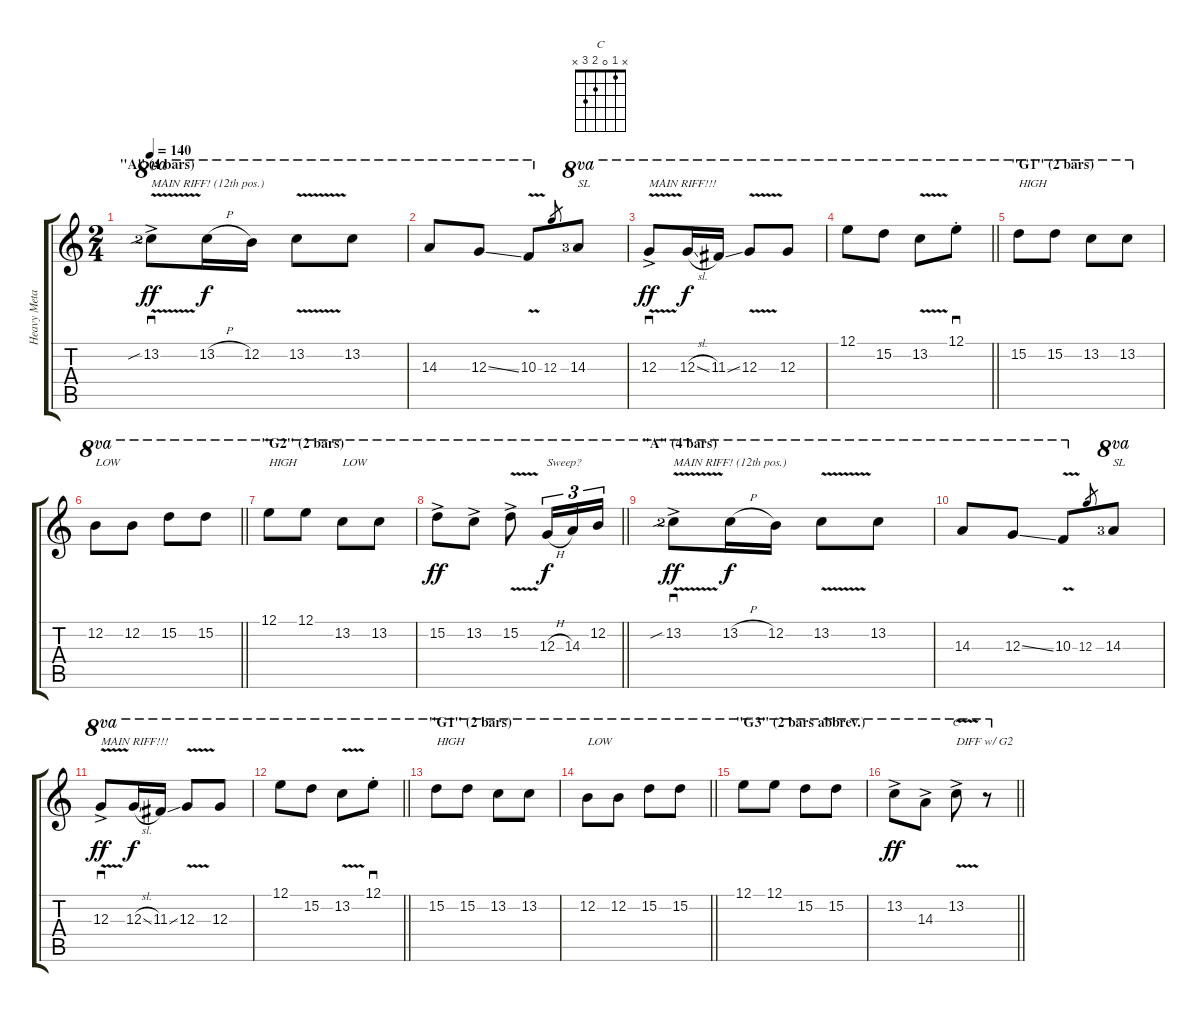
\track ("Heavy Metal Lead" "Heavy Meta") {instrument distortionguitar}
\staff {score tabs}
\tuning (E4 B3 G3 D3 A2 E2) {hide}
\chord ("C" x 1 0 2 3 x)
\ts (2 4)
\section ("" "\"A\" (4 bars)")
\tempo 140
\clef g2
\ks c
13.2{v sib ac lf 3}.8{sd ot 8va txt "MAIN RIFF! (12th pos.)" dy ff} 13.2{h}.16{ot 8va dy f} 12.2.16{ot 8va} 13.2{v}.8{ot 8va} 13.2.8{ot 8va} |
14.3.8{ot 8va} 12.3{ss}.8{ot 8va} 10.3{v}.8{ot 8va} 12.3.8{gr} 14.3{lf 4}.8{ot 8va txt "SL"} |
12.3{v ac}.8{sd ot 8va txt "MAIN RIFF!!!" dy ff} 12.3{sl}.16{ot 8va dy f} 11.3{ss}.16{ot 8va} 12.3{v}.8{ot 8va} 12.3.8{ot 8va} |
\barLineRight lightlight
12.1.8{ot 8va} 15.2.8{ot 8va} 13.2{v}.8{ot 8va} 12.1{st}.8{sd ot 8va} |
\section ("" "\"G1\" (2 bars)")
15.2.8{ot 8va txt "HIGH"} 15.2.8{ot 8va} 13.2.8{ot 8va} 13.2.8{ot 8va} |
\barLineRight lightlight
12.2.8{ot 8va txt "LOW"} 12.2.8{ot 8va} 15.2.8{ot 8va} 15.2.8{ot 8va} |
\section ("" "\"G2\" (2 bars)")
12.1.8{ot 8va txt "HIGH"} 12.1.8{ot 8va} 13.2.8{ot 8va txt "LOW"} 13.2.8{ot 8va} |
\barLineRight lightlight
15.2{ac}.8{ot 8va dy ff} 13.2{ac}.8{ot 8va} 15.2{v ac}.8{ot 8va} 12.3{h}.16{tu (3 2) ot 8va txt "Sweep?" dy f} 14.3.16{tu (3 2) ot 8va} 12.2.16{tu (3 2) ot 8va} |
\section ("" "\"A\" (4 bars)")
13.2{v sib ac lf 3}.8{sd ot 8va txt "MAIN RIFF! (12th pos.)" dy ff} 13.2{h}.16{ot 8va dy f} 12.2.16{ot 8va} 13.2{v}.8{ot 8va} 13.2.8{ot 8va} |
14.3.8{ot 8va} 12.3{ss}.8{ot 8va} 10.3{v}.8{ot 8va} 12.3.8{gr} 14.3{lf 4}.8{ot 8va txt "SL"} |
12.3{v ac}.8{sd ot 8va txt "MAIN RIFF!!!" dy ff} 12.3{sl}.16{ot 8va dy f} 11.3{ss}.16{ot 8va} 12.3{v}.8{ot 8va} 12.3.8{ot 8va} |
\barLineRight lightlight
12.1.8{ot 8va} 15.2.8{ot 8va} 13.2{v}.8{ot 8va} 12.1{st}.8{sd ot 8va} |
\section ("" "\"G1\" (2 bars)")
15.2.8{ot 8va txt "HIGH"} 15.2.8{ot 8va} 13.2.8{ot 8va} 13.2.8{ot 8va} |
\barLineRight lightlight
12.2.8{ot 8va txt "LOW"} 12.2.8{ot 8va} 15.2.8{ot 8va} 15.2.8{ot 8va} |
\section ("" "\"G3\" (2 bars abbrev.)")
12.1.8{ot 8va} 12.1.8{ot 8va} 15.2.8{ot 8va} 15.2.8{ot 8va} |
\barLineRight lightlight
13.2{ac}.8{ot 8va dy ff} 14.3{ac}.8{ot 8va} 13.2{v ac}.8{ch "C" ot 8va txt "DIFF w/ G2"} r.8{ot 8va}
